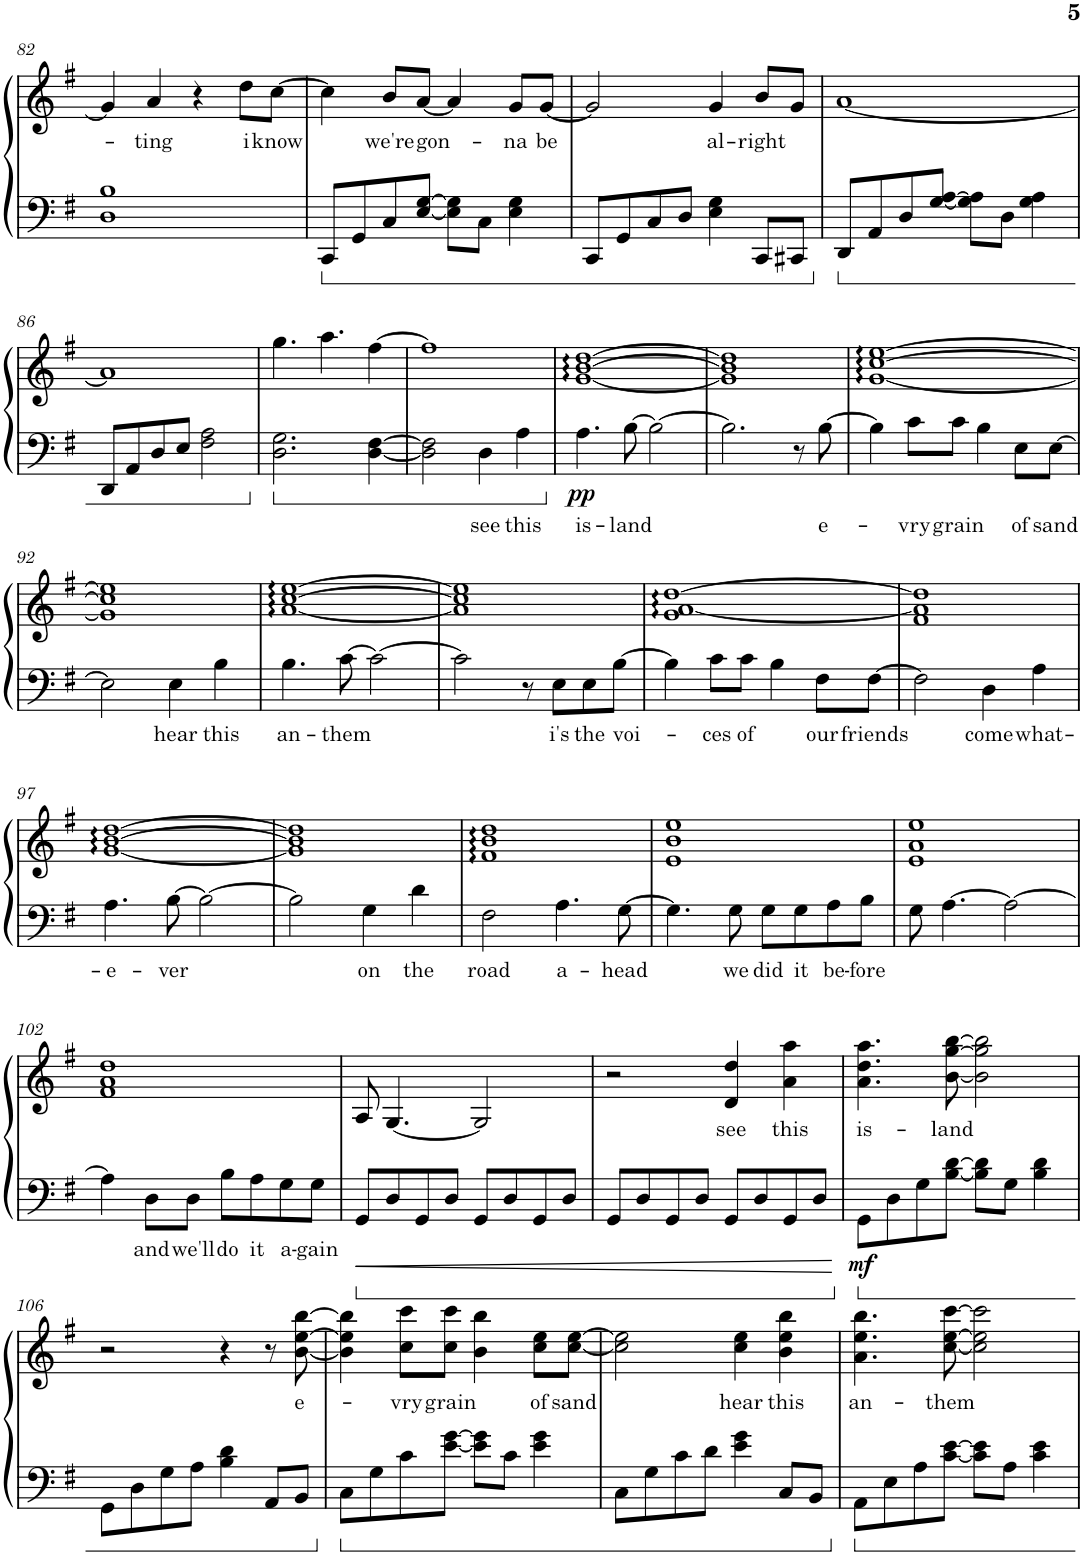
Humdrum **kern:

**kern	**text	**kern	**text	**dynam
*part1	*part1	*part1	*part1	*part1
*staff2	*staff2	*staff1	*staff1	*staff1/2
*I"Piano	*	*	*	*
*I'Pno.	*	*	*	*
!!LO:PB:g=z
*clefF4	*	*clefG2	*	*
*k[f#]	*	*k[f#]	*	*
*M4/4	*	*M4/4	*	*
=82	=82	=82	=82	=82
1D 1B	.	4g/]	.	.
!	!	!	!LO:LY:b	!
.	.	4a/	-ting	.
.	.	4r	.	.
!	!	!	!LO:LY:b	!
.	.	8dd\L	i	.
!	!	!	!LO:LY:b	!
.	.	[8cc\J	know	.
=83	=83	=83	=83	=83
8CC/L	.	4cc\]	.	.
8GG/	.	.	.	.
!	!	!	!LO:LY:b	!
8C/	.	8b/L	we're	.
!	!	!	!LO:LY:b	!
[8E/ [8G/J	.	[8a/J	gon-	.
8E\] 8G\]L	.	4a/]	.	.
8C\J	.	.	.	.
!	!	!	!LO:LY:b	!
4E\ 4G\	.	8g/L	-na	.
!	!	!	!LO:LY:b	!
.	.	[8g/J	be	.
=84	=84	=84	=84	=84
8CC/L	.	2g/]	.	.
8GG/	.	.	.	.
8C/	.	.	.	.
8D/J	.	.	.	.
!	!	!	!LO:LY:b	!
4E\ 4G\	.	4g/	al-	.
!	!	!	!LO:LY:b	!
8CC/L	.	8b/L	-right	.
8CC#X/J	.	8g/J	.	.
=85	=85	=85	=85	=85
8DD/L	.	[1a	.	.
8AA/	.	.	.	.
8D/	.	.	.	.
[8G/ [8A/J	.	.	.	.
8G\] 8A\]L	.	.	.	.
8D\J	.	.	.	.
4G\ 4A\	.	.	.	.
!!LO:LB:g=z
=86	=86	=86	=86	=86
8DD/L	.	1a]	.	.
8AA/	.	.	.	.
8D/	.	.	.	.
8E/J	.	.	.	.
2F#\ 2A\	.	.	.	.
=87	=87	=87	=87	=87
2.D\ 2.G\	.	4.gg\	.	.
.	.	4.aa\	.	.
[4D\ [4F#\	.	[4ff#\	.	.
=88	=88	=88	=88	=88
2D\] 2F#\]	.	1ff#]	.	.
!	!LO:LY:b	!	!	!
4D\	see	.	.	.
!	!LO:LY:b	!	!	!
4A\	this	.	.	.
=89	=89	=89	=89	=89
!	!LO:LY:b	!	!	!LO:DY:b=2
4.A\	is-	[1g:: [1b:: [1dd::	.	pp
!	!LO:LY:b	!	!	!
[8B\	-land	.	.	.
2B\_	.	.	.	.
=90	=90	=90	=90	=90
2.B\]	.	1g] 1b] 1dd]	.	.
8r	.	.	.	.
!	!LO:LY:b	!	!	!
[8B\	e-	.	.	.
=91	=91	=91	=91	=91
4B\]	.	[1g:: [1cc:: [1ee::	.	.
!	!LO:LY:b	!	!	!
8c\L	-vry	.	.	.
!	!LO:LY:b	!	!	!
8c\J	grain	.	.	.
4B\	.	.	.	.
!	!LO:LY:b	!	!	!
8E\L	of	.	.	.
!	!LO:LY:b	!	!	!
[8E\J	sand	.	.	.
!!LO:LB:g=z
=92	=92	=92	=92	=92
2E\]	.	1g] 1cc] 1ee]	.	.
!	!LO:LY:b	!	!	!
4E\	hear	.	.	.
!	!LO:LY:b	!	!	!
4B\	this	.	.	.
=93	=93	=93	=93	=93
!	!LO:LY:b	!	!	!
4.B\	an-	[1a:: [1cc:: [1ee::	.	.
!	!LO:LY:b	!	!	!
[8c\	-them	.	.	.
2c\_	.	.	.	.
=94	=94	=94	=94	=94
2c\]	.	1a] 1cc] 1ee]	.	.
8r	.	.	.	.
!	!LO:LY:b	!	!	!
8E\L	i's	.	.	.
!	!LO:LY:b	!	!	!
8E\	the	.	.	.
!	!LO:LY:b	!	!	!
[8B\J	voi-	.	.	.
=95	=95	=95	=95	=95
4B\]	.	1g:: [1a:: [1dd::	.	.
!	!LO:LY:b	!	!	!
8c\L	-ces	.	.	.
!	!LO:LY:b	!	!	!
8c\J	of	.	.	.
4B\	.	.	.	.
!	!LO:LY:b	!	!	!
8F#\L	our	.	.	.
!	!LO:LY:b	!	!	!
[8F#\J	friends	.	.	.
=96	=96	=96	=96	=96
2F#\]	.	1f# 1a] 1dd]	.	.
!	!LO:LY:b	!	!	!
4D\	come	.	.	.
!	!LO:LY:b	!	!	!
4A\	what-	.	.	.
!!LO:LB:g=z
=97	=97	=97	=97	=97
!	!LO:LY:b	!	!	!
4.A\	-e-	[1g:: [1b:: [1dd::	.	.
!	!LO:LY:b	!	!	!
[8B\	-ver	.	.	.
2B\_	.	.	.	.
=98	=98	=98	=98	=98
2B\]	.	1g] 1b] 1dd]	.	.
!	!LO:LY:b	!	!	!
4G\	on	.	.	.
!	!LO:LY:b	!	!	!
4d\	the	.	.	.
=99	=99	=99	=99	=99
!	!LO:LY:b	!	!	!
2F#\	road	1f#:: 1b:: 1dd::	.	.
!	!LO:LY:b	!	!	!
4.A\	a-	.	.	.
!	!LO:LY:b	!	!	!
[8G\	-head	.	.	.
=100	=100	=100	=100	=100
4.G\]	.	1e 1b 1ee	.	.
!	!LO:LY:b	!	!	!
8G\	we	.	.	.
!	!LO:LY:b	!	!	!
8G\L	did	.	.	.
!	!LO:LY:b	!	!	!
8G\	it	.	.	.
!	!LO:LY:b	!	!	!
8A\	be-	.	.	.
!	!LO:LY:b	!	!	!
8B\J	-fore	.	.	.
=101	=101	=101	=101	=101
8G\	.	1e 1a 1ee	.	.
[4.A\	.	.	.	.
2A\_	.	.	.	.
!!LO:LB:g=z
=102	=102	=102	=102	=102
4A\]	.	1f# 1a 1dd	.	.
!	!LO:LY:b	!	!	!
8D\L	and	.	.	.
!	!LO:LY:b	!	!	!
8D\J	we'll	.	.	.
!	!LO:LY:b	!	!	!
8B\L	do	.	.	.
!	!LO:LY:b	!	!	!
8A\	it	.	.	.
!	!LO:LY:b	!	!	!
8G\	a-	.	.	.
!	!LO:LY:b	!	!	!
8G\J	-gain	.	.	.
=103	=103	=103	=103	=103
8GG/L	.	8A/	.	.
8D/	.	[4.G/	.	.
8GG/	.	.	.	.
8D/J	.	.	.	.
8GG/L	.	2G/]	.	.
8D/	.	.	.	.
8GG/	.	.	.	.
8D/J	.	.	.	.
=104	=104	=104	=104	=104
8GG/L	.	2r	.	.
8D/	.	.	.	.
8GG/	.	.	.	.
8D/J	.	.	.	.
!	!	!	!LO:LY:b	!
8GG/L	.	4d/ 4dd/	see	.
8D/	.	.	.	.
!	!	!	!LO:LY:b	!
8GG/	.	4a\ 4aa\	this	.
8D/J	.	.	.	.
=105	=105	=105	=105	=105
!	!	!	!LO:LY:b	!LO:DY:b=2
8GG\L	.	4.a\ 4.dd\ 4.aa\	is-	mf
8D\	.	.	.	.
8G\	.	.	.	.
!	!	!	!LO:LY:b	!
[8B\ [8d\J	.	[8b\ [8gg\ [8bb\	-land	.
8B\] 8d\]L	.	2b\] 2gg\] 2bb\]	.	.
8G\J	.	.	.	.
4B\ 4d\	.	.	.	.
!!LO:LB:g=z
=106	=106	=106	=106	=106
8GG\L	.	2r	.	.
8D\	.	.	.	.
8G\	.	.	.	.
8A\J	.	.	.	.
4B\ 4d\	.	4r	.	.
8AA/L	.	8r	.	.
!	!	!	!LO:LY:b	!
8BB/J	.	[8b\ [8ee\ [8bb\	e-	.
=107	=107	=107	=107	=107
8C\L	.	4b\] 4ee\] 4bb\]	.	.
8G\	.	.	.	.
!	!	!	!LO:LY:b	!
8c\	.	8cc\ 8ccc\L	-vry	.
!	!	!	!LO:LY:b	!
[8e\ [8g\J	.	8cc\ 8ccc\J	grain	.
8e\] 8g\]L	.	4b\ 4bb\	.	.
8c\J	.	.	.	.
!	!	!	!LO:LY:b	!
4e\ 4g\	.	8cc\ 8ee\L	of	.
!	!	!	!LO:LY:b	!
.	.	[8cc\ [8ee\J	sand	.
=108	=108	=108	=108	=108
8C\L	.	2cc\] 2ee\]	.	.
8G\	.	.	.	.
8c\	.	.	.	.
8d\J	.	.	.	.
!	!	!	!LO:LY:b	!
4e\ 4g\	.	4cc\ 4ee\	hear	.
!	!	!	!LO:LY:b	!
8C/L	.	4b\ 4ee\ 4bb\	this	.
8BB/J	.	.	.	.
=109	=109	=109	=109	=109
!	!	!	!LO:LY:b	!
8AA\L	.	4.a\ 4.ee\ 4.bb\	an-	.
8E\	.	.	.	.
8A\	.	.	.	.
!	!	!	!LO:LY:b	!
[8c\ [8e\J	.	[8cc\ [8ee\ [8ccc\	-them	.
8c\] 8e\]L	.	2cc\] 2ee\] 2ccc\]	.	.
8A\J	.	.	.	.
4c\ 4e\	.	.	.	.
=	=	=	=	=
*-	*-	*-	*-	*-
